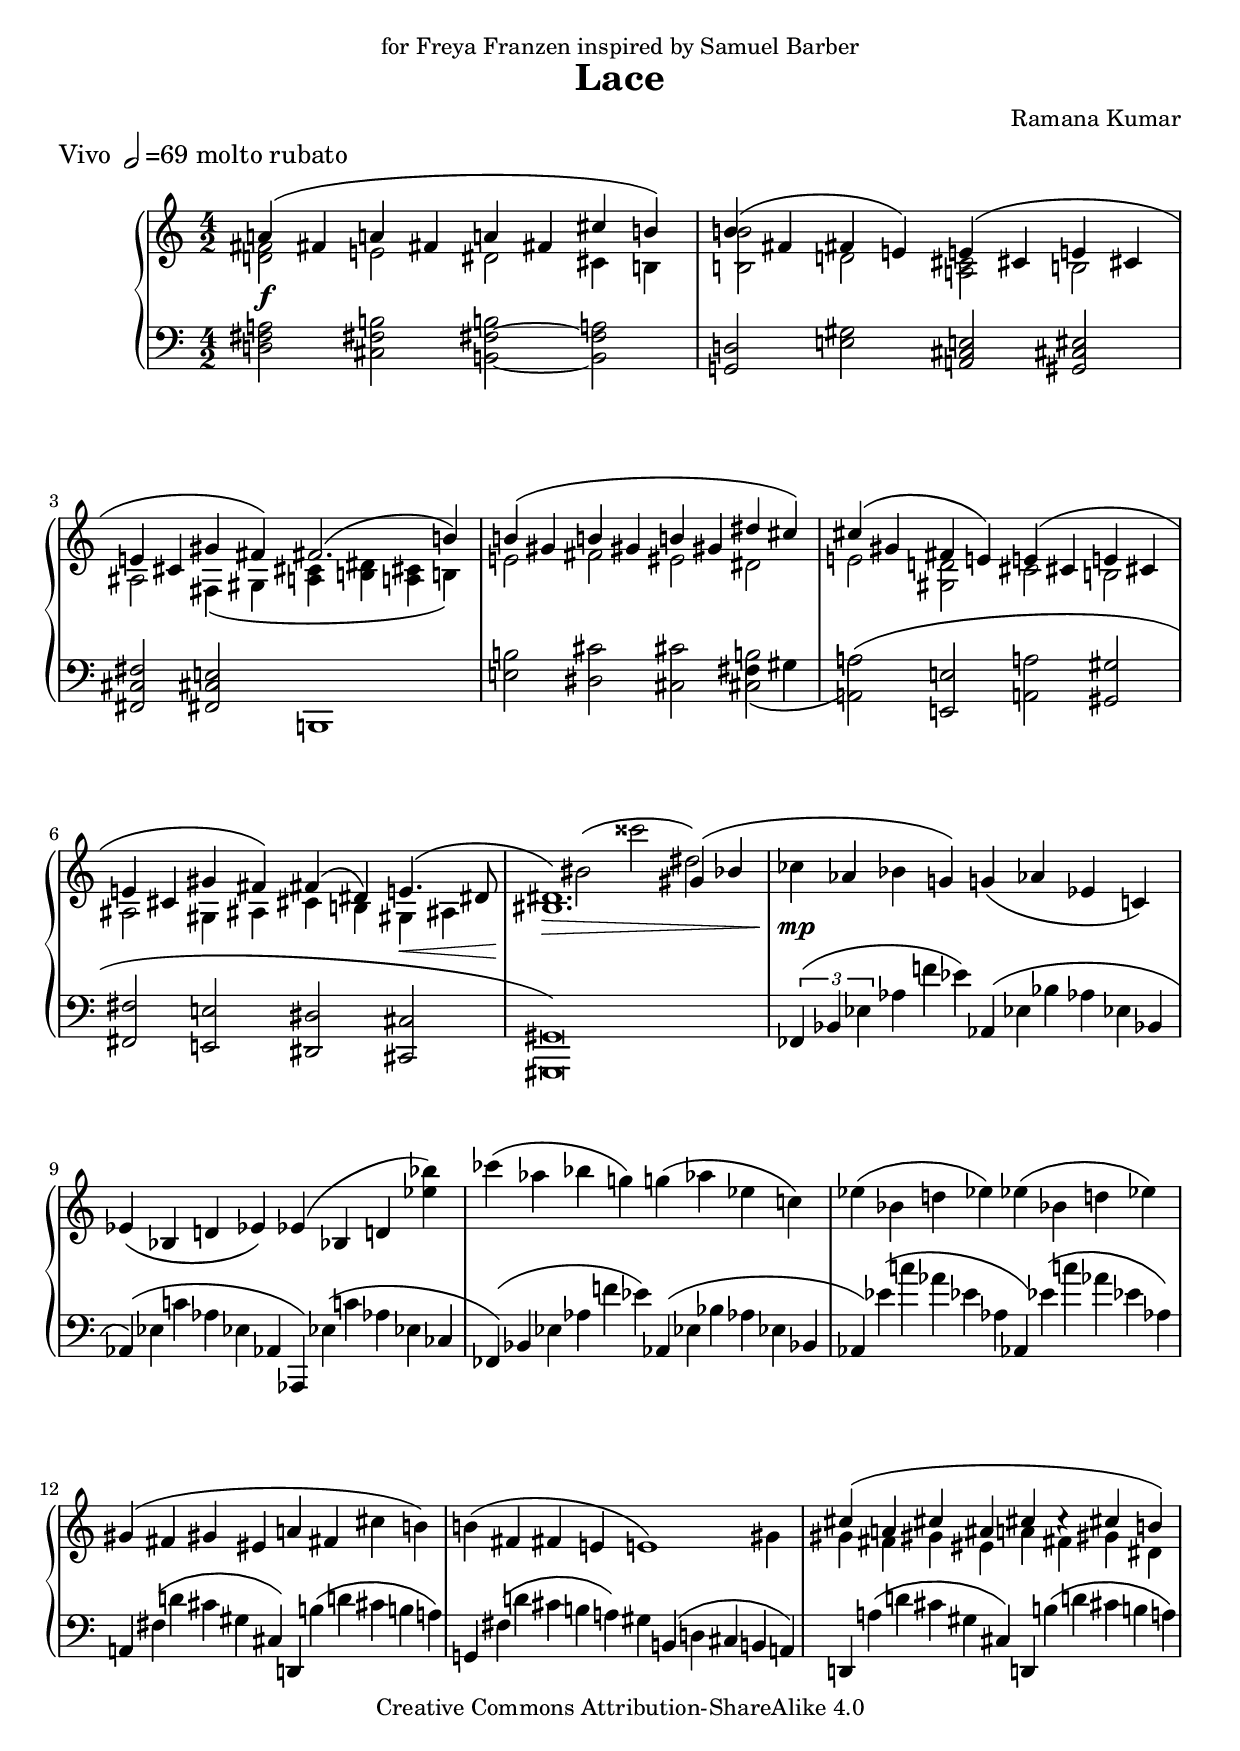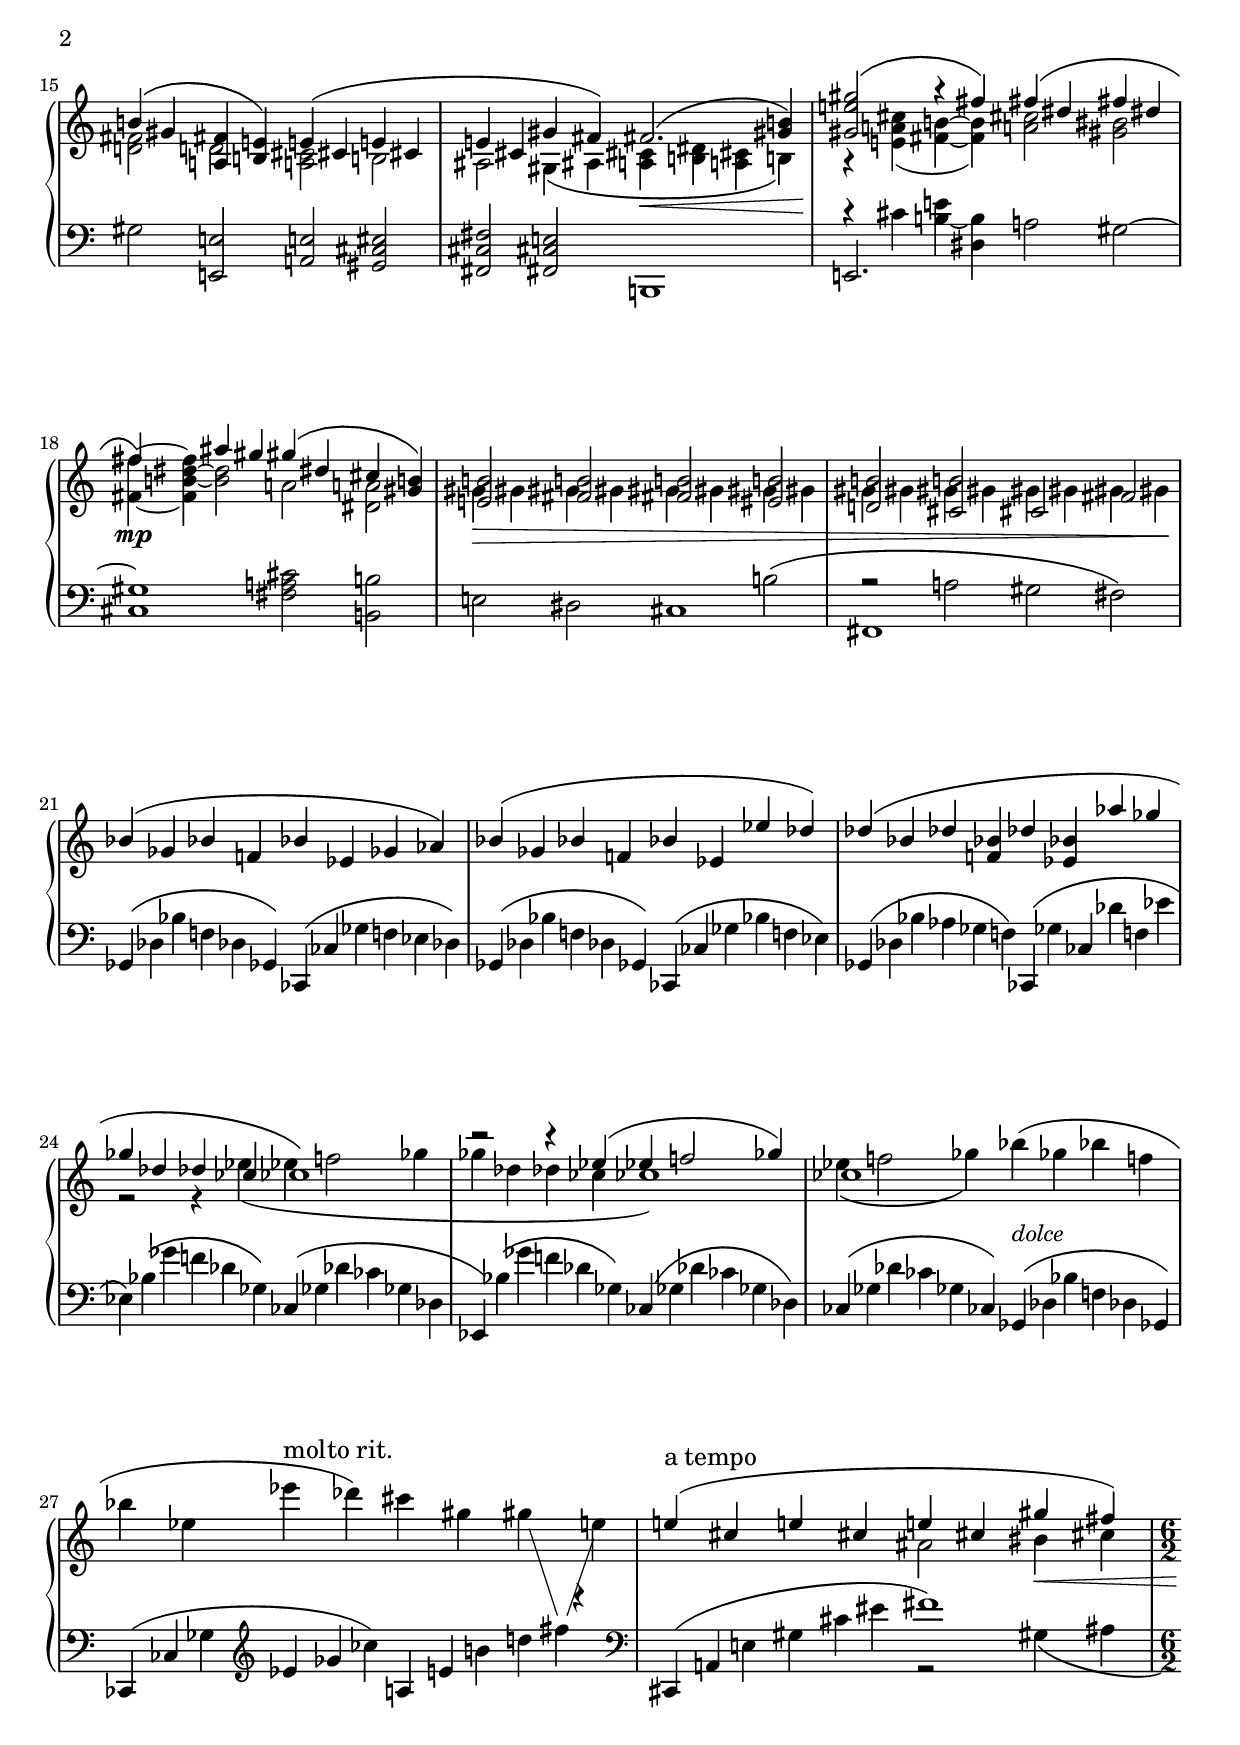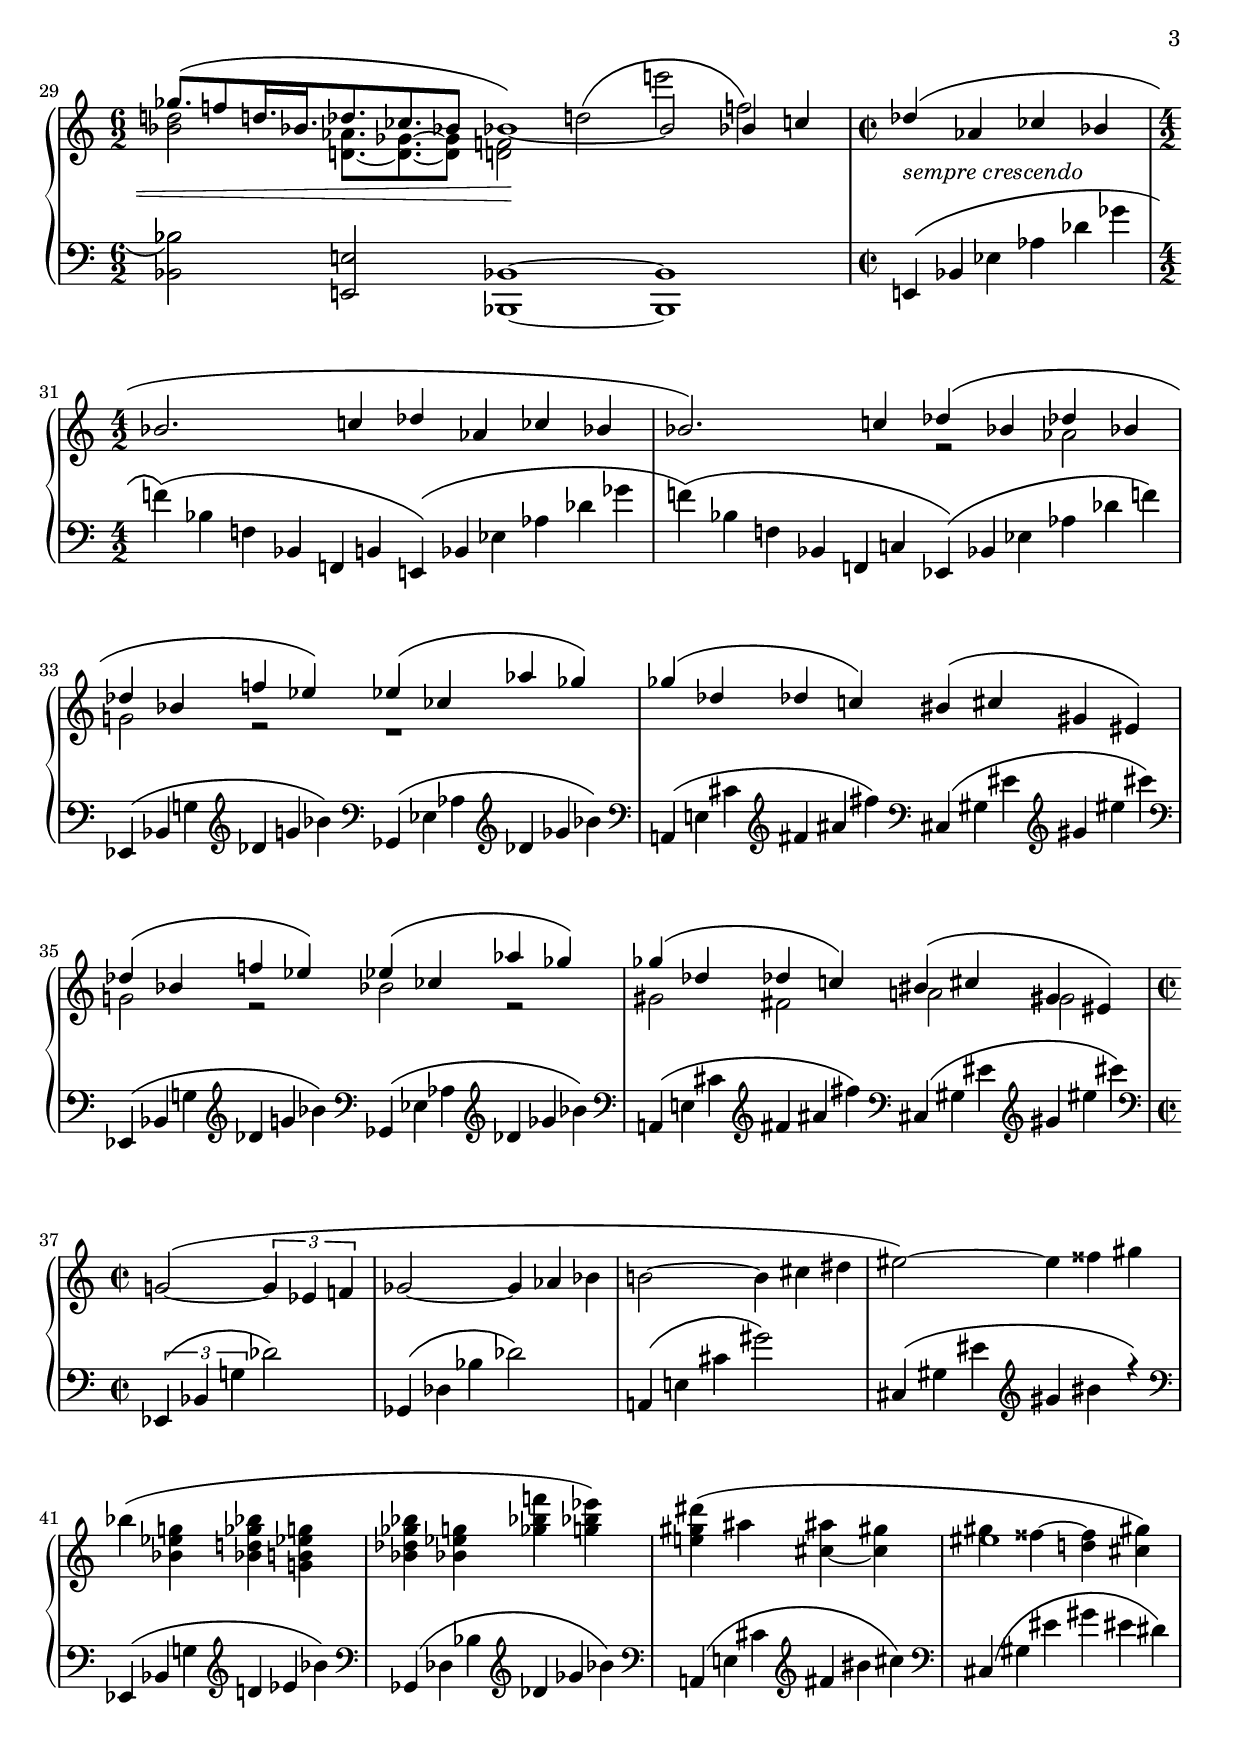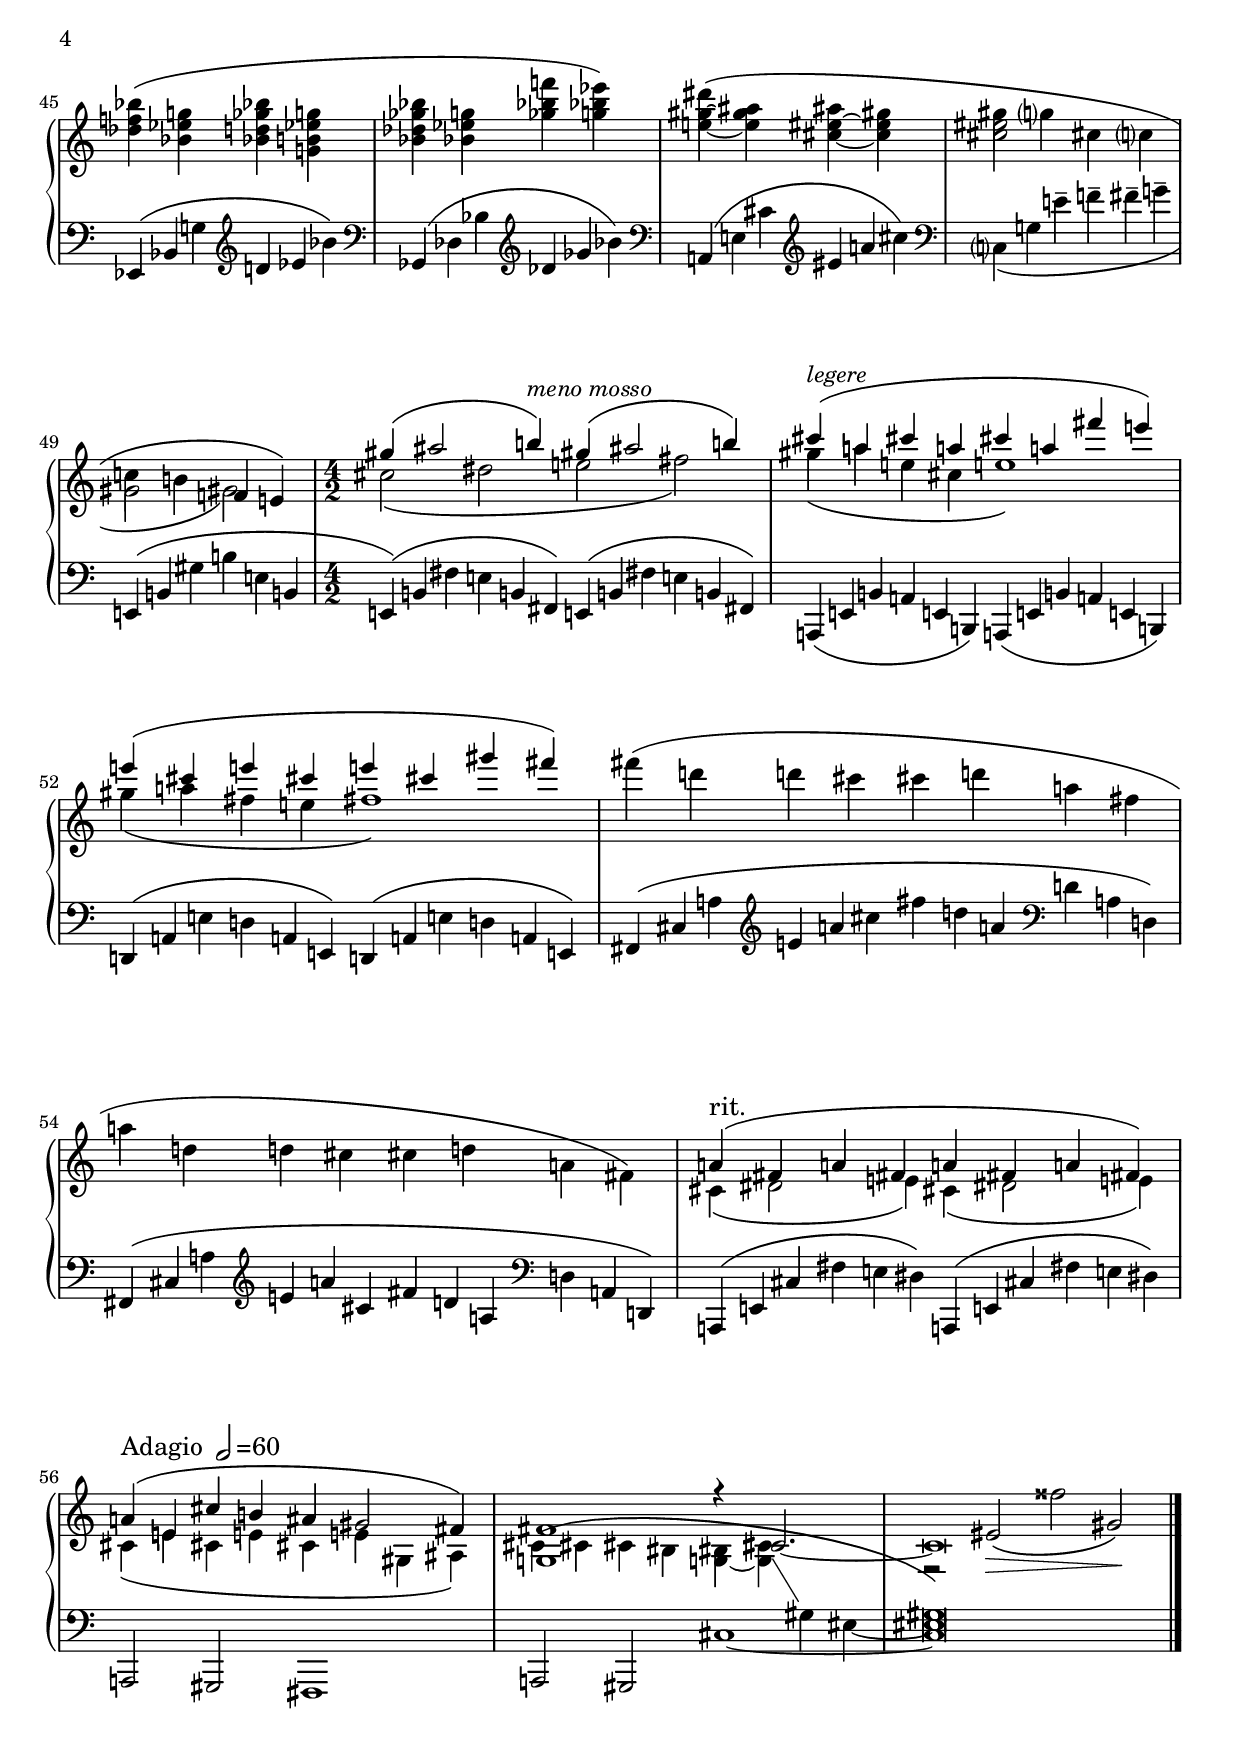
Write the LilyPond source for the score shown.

\version "2.22.0"

\header {
  title = "Lace"
  composer = "Ramana Kumar"
  piece = \markup{\large "Vivo " \note {2} #1 \large "=69 molto rubato"}
  dedication = "for Freya Franzen inspired by Samuel Barber"
  date = "2003"
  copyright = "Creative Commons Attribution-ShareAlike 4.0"
}

\paper {
  ragged-last-bottom = ##f
}

\score {
  \context PianoStaff <<
    \set PianoStaff.followVoice = ##t
    \set PianoStaff.explicitKeySignatureVisibility = #end-of-line-invisible
    \accidentalStyle Score.dodecaphonic
    \context Staff = right <<
      \clef treble
      \time 4/2
      << {
        \override TextScript.padding = #2.2 \once \override DynamicLineSpanner.padding = #3 \stemUp \tieNeutral \phrasingSlurUp \override PhrasingSlur.height-limit = #3.0 \override PhrasingSlur.ratio = #0.5 a'4_\f\( fis' a' fis' a' fis' cis'' b'\) |
        b'4\( fis' fis' e'\) e'\( cis' e' cis' |
        e'4 cis' gis' fis'\) fis'2.\( b'4\) |
        b'4\( gis' b' gis' b' gis' dis'' cis''\) |
        cis''4\( gis' fis' e'\) e'\( cis' e' cis' |
        e'4 cis' gis' fis'\) fis'\( dis'\) e'4.\( dis'8 |
        <bis dis'>1.\) \> gis'4\( bes' |
        \stemNeutral \phrasingSlurNeutral ces''4 \!\mp aes' bes' g'\) g'\( aes' ees' c'\) |
        ees'4\( bes d' ees'\) ees'\( bes d' <ees'' bes''>\) |
        ces'''4\( aes'' bes'' g''\) g''\(aes'' ees'' c''\) |
        ees''4\( bes' d'' ees''\) ees''\( bes' d'' ees''\) |
        gis'\( fis' gis' eis' a' fis' cis'' b'\) |
        b'4\( fis' fis' e' e'1\) |
        \stemUp \phrasingSlurUp cis''4\( a' cis'' ais' cis'' cis''\rest cis'' b'\) |
        b'4\( gis' <a fis'> <b e'>\) e'\( cis' e' cis' |
        e'4 cis' gis' fis'\) \override DynamicLineSpanner.padding = #2 fis'2.\<\( <gis' b'>4\) |
        <gis' e'' gis''>2\!\( r4 fis''\) fis''\( dis'' fis'' dis'' |
        fis''4\mp \revert DynamicLineSpanner.padding s \) ais'' gis'' gis''\( dis'' cis'' <gis' b'>\) |
        <e' b'>2 <fis' b'> <fis' b'> <eis' b'> |
        <d' b'>2 <cis' b'> cis' fis' |
        bes'4\( ges' bes' f' bes' ees' ges' aes'\) |
        bes'4\( ges' bes' f' bes' ees' ees'' des''\) |
        des''4\( bes' des'' <f' bes'> des'' <ees' bes'> aes'' ges'' |
        ges''4 des'' des'' ces'' ces''1\) |
        r2 r4 ees''\( ees'' f''2 ges''4\) |
        ces''1 \stemNeutral bes''4_\markup{\italic dolce}\( ges'' bes'' f'' |
        bes''4 ees'' ees'''^\markup{\large {molto rit.}} des'''\) cis''' gis'' gis''4*2/3 \change Staff=left fis'' \change Staff=right e'' |
        \stemUp e''4^\markup{\large {a tempo}}\( cis'' e'' cis'' e'' cis'' gis'' fis''\) |
        \time 6/2 ges''8.\( f''8 d''16. bes' des''8. ces'' bes'8 bes'1 ~ \) bes'2 bes'4 c'' |
        \time 2/2 \once \override TextScript.padding = #1.2 des''_\markup{\italic {sempre crescendo}}\( aes' ces'' bes' |
        \time 4/2 bes'2. c''4 des'' aes' ces'' bes' |
        bes'2.\) c''4 des''\( bes' des'' bes' |
        des''4 bes' f'' ees''\) ees''\( ces'' aes'' ges''\) |
        ges''4\( des'' des'' c''\) bis'\( cis'' gis' eis'\) |
        des''4\(bes' f'' ees''\) ees''\( ces'' aes'' ges''\) |
        ges''4\( des'' des'' c''\) bis'\( cis'' gis' eis'\) |
        \time 2/2 \stemNeutral \phrasingSlurNeutral g'2^\( ~ \tuplet 3/2 {g'4 ees' f'} |
        ges'2 ~ ges'4*2/3 aes' bes' |
        b'2 ~ b'4*2/3 cis'' dis'' |
        eis''2\) ~ eis''4*2/3 fisis'' gis'' |
        bes''4\( <bes' ees'' g''> <bes' d'' ges'' bes''> <g' b' ees'' g''> |
        <bes' des'' ges'' bes''>4 <bes' ees'' g''> <ges'' bes'' f'''> <g'' bes'' ees'''>\) |
        <e'' gis'' dis'''>4\( ais'' <cis'' ais''> ~ <cis'' gis''> |
        gis''4 fisis'' ~ <d'' fisis''> <cis'' gis''>\) |
        <des'' f'' bes''>4\( <bes' ees'' g''> <bes' d'' ges'' bes''> <g' b' ees'' g''> |
        <bes' des'' ges'' bes''>4 <bes' ees'' g''> <ges'' bes'' f'''> <g'' bes'' ees'''>\) |
        <e'' gis'' dis'''>4\( ~ <e'' gis'' ais''> <cis'' eis'' ais''> ~ <cis'' eis'' gis''> |
        gis''4 g''? cis'' c''? |
        c''4 b' f' e'\) |
        \time 4/2 \stemUp \phrasingSlurUp gis''4\( ais''2 b''4\)^\markup{\italic {meno mosso}} gis''\( ais''2 b''4\) |
        cis'''4^\markup{\italic legere}\( a'' cis''' a'' cis''' a'' fis''' e'''\) |
        e'''4\( cis''' e''' cis''' e''' cis''' gis''' fis'''\) |
        s\breve |
        s\breve |
        a'4^\markup{\large rit.}\( fis' a' fis' a' fis' a' fis'\) |
        a'4^\markup{\large "Adagio " \note {2} #1 \large "=60"}\( e' cis'' b' ais' gis'2 fis'4\)
        <g fis'>1 r4 cis'2. ~ |
        cis'\breve \bar "|."
      } \\
      {
        \stemDown \tieNeutral \phrasingSlurDown <d' fis'>2 e' dis' cis'4 b |
        <b b'>2 d' <a cis'> b |
        ais2 fis4\( gis <a cis'> <b dis'> <a cis'> b\) |
        e'2 fis' eis' dis' |
        e'2 <gis d'> cis' b |
        ais2 gis4 ais cis' b gis \< ais |
        s2 \! bis'2^\( cisis''' dis''\) |
        s\breve |
        s\breve |
        s\breve |
        s\breve |
        s\breve |
        s1 s2 s4 gis'4 |
        gis'4 fis' gis' eis' a' fis' gis' dis' |
        <d' fis'>2 d' <a cis'> b |
        ais2 gis4\( ais <a cis'> <b dis'> <a cis'> b\) |
        r4 <e' a' cis''>( <fis' b'> ~ <fis' b'>) <a' cis''>2 <gis' bis'> |
        <fis' fis''>4 ~ <fis' b' dis'' fis''> ~ <b' dis''>2 a' <dis' a'> |
        gis'4\> gis' gis' gis' gis' gis' gis' gis' |
        gis'4 gis' gis' gis' gis' gis' gis' gis'\! |
        s\breve |
        s\breve |
        s\breve |
        r2 r4 ees''\( ees'' f''2 ges''4 |
        ges''4 des'' des'' ces'' ces''1\) |
        ees''4\( f''2 ges''4\) s1 |
        s1 s1 |
        s1 ais'2 bis'4\< cis'' |
        \tieDown <bes' d''>2 <d' aes'>8. ~ \tieNeutral <d' ges'> ~ <d' ges'>8 <d' f'>2\! d''^\( e'''2 f''\) |
        s1 s\breve |
        s1 r2 aes' |
        g'2 r r1 |
        s\breve |
        g'2 r bes' r |
        gis'2 fis' a' gis' |
        \time 2/2 s1 |
        s1 |
        s1 |
        s1 |
        s1 |
        s1 |
        s1 |
        eis''1 |
        s1 |
        s1 |
        s1 |
        <cis'' eis''>2 s |
        s1 |
        \time 4/2 cis''2\( dis'' e'' fis''\) |
        gis''4\( a'' e'' cis'' e''1\) |
        gis''4\( a'' fis'' e'' fis''1\) | \once \override PhrasingSlur.height-limit = #5.0
        fis'''4^\( d''' d''' cis''' cis''' d''' a'' fis'' |
        a''4 d'' d'' cis'' cis'' d'' a' fis'\) |
        cis'4\( dis'2 e'4\) cis'\( dis'2 e'4\) |
        cis'4\( e' cis' e' cis' e' gis ais\) | \once \override PhrasingSlur.height-limit = #5.0
        cis'4^\( cis' cis' bis <g bis> ~ <g cis'> \change Staff=left gis eis ~ |
        <eis gis>\breve\) \bar "|."

      } >>
    >>
    \context Staff = left <<
      \clef bass
      \time 4/2
      << {
        \stemNeutral \tieNeutral \phrasingSlurNeutral \override PhrasingSlur.height-limit = #3.5 \override PhrasingSlur.ratio = #0.4 <d fis a>2 <cis fis b> <b, fis b> ~ <b, fis a> |
        <g, d>2 <e gis> <a, cis e> <gis, cis eis> |
        <fis, cis fis>2 <fis, cis e> b,,1 |
        <e b>2 <dis cis'> <cis cis'> <cis b> |
        <a, a>2\( <e, e> <a, a> <gis, gis> |
        <fis, fis>2 <e, e> <dis, dis> <cis, cis> |
        <gis,, gis,>\breve\) |
        \tuplet 3/2 {fes,4\( bes, ees} aes4*2/3 f' ees'\) aes,\( ees bes aes ees bes, |
        aes,4*2/3\)\( ees c' aes ees aes, aes,,\) ees\( c' aes ees ces |
        fes,4*2/3\)\( bes, ees aes f' ees'\) aes,\( ees bes aes ees bes, |
        aes,4*2/3\) ees'\( c'' aes' ees' aes aes,\) ees'\( c'' aes' ees' aes\) |
        a,4*2/3 fis\( d' cis' gis cis\) d, b\( d' cis' b a\) |
        g,4*2/3 fis\( d' cis' b a\) gis b,\( d cis b, a,\) |
        d,4*2/3 a\( d' cis' gis cis\) d, b\(d' cis' b a\) |
        gis2 <e, e> <a, e> <gis, cis eis> |
        <fis, cis fis>2 <fis, cis e> b,,1 |
        e,2. dis4 a2 gis ~ |
        <cis gis>1 <fis a cis'>2 <b, b> |
        e2 dis s2 b\( |
        r2 a gis fis\) |
        ges,4*2/3\( des bes f des ges,\) ces,\( ces ges f ees des\) |
        ges,4*2/3\( des bes f des ges,\) ces,\( ces ges bes f ees\) |
        ges,4*2/3\( des bes aes ges f\) ces,\( ges ces des' f ees' |
        ees4*2/3\) bes\( ges' f' des' ges\) ces\( ges des' ces' ges des |
        ees,4*2/3\) bes\( ges' f' des' ges\) ces\( ges des' ces' ges des\) |
        ces4*2/3\( ges des' ces' ges ces\) ges,\( des bes f des ges,\) |
        ces,4*2/3\( ces ges \clef treble ees' ges' ces''\) a e' b' d''4 r4 |
        \clef bass cis,4*2/3\( a, e gis cis' eis' fis'1\) |
        <bes, bes>2 <e, e> <bes,, bes,>1 ~ <bes,, bes,>1 |
        e,4*2/3\( bes, ees aes des' ges' |
        f'4*2/3\)\( bes f bes, f, b, e,\)\( bes, ees aes des' ges' |
        f'4*2/3\)\( bes f bes, f, c ees,\)\( bes, ees aes des' f'\) |
        ees,4*2/3\( bes, g \clef treble des' g' bes'\) \clef bass ges,\( ees aes \clef treble des' ges' bes'\) |
        \clef bass a,4*2/3\( e cis' \clef treble fis' ais' fis''\) \clef bass cis\( gis eis' \clef treble gis' eis'' cis'''\) |
        \clef bass ees,4*2/3\( bes, g \clef treble des' g' bes'\) \clef bass ges,\( ees aes \clef treble des' ges' bes'\) |
        \clef bass a,4*2/3\( e cis' \clef treble fis' ais' fis''\) \clef bass cis\( gis eis' \clef treble gis' eis'' cis'''\) |
        \clef bass \time 2/2 \tuplet 3/2 {ees,4\( bes, g} des'2\) |
        ges,4*2/3\( des bes des'2\) |
        a,4*2/3\( e cis' gis'2\) |
        cis4*2/3\( gis eis' \clef treble gis' bis' r\) |
        \clef bass ees,4*2/3\( bes, g \clef treble d' ees' bes'\) |
        \clef bass ges,4*2/3\( des bes \clef treble des' ges' bes'\) |
        \clef bass a,4*2/3\( e cis' \clef treble fis' bis' cis''\) |
        \clef bass cis4*2/3\( gis eis' gis' eis' dis'\) |
        ees,4*2/3\( bes, g \clef treble d' ees' bes'\) |
        \clef bass ges,4*2/3\( des bes \clef treble des' ges' bes'\) |
        \clef bass a,4*2/3\( e cis' \clef treble eis' a' cis''\) |
        \clef bass s1 |
        e,4*2/3\( b, gis b e b, |
        \time 4/2 e,4*2/3\)\( b, fis e b, fis,\) e,\( b, fis e b, fis,\) |
        a,,4*2/3\( e, b, a, e, b,,\) a,,\( e, b, a, e, b,,\) |
        d,4*2/3\( a, e d a, e,\) d,\( a, e d a, e,\) |
        fis,4*2/3\( cis a \clef treble e' a' cis'' fis'' d'' a' \clef bass d' a d\) |
        fis,4*2/3\( cis a \clef treble e' a' cis' fis' d' a \clef bass d a, d,\) |
        a,,4*2/3\( e, cis fis e dis\) a,,\( e, cis fis e dis\) |
        a,,2 gis,, fis,,1 |
        a,,2 gis,, \tieDown cis1 ~ |
        <cis eis gis>\breve \tieNeutral \bar "|."
      } \\
      {
        s\breve |
        s\breve |
        s\breve |
        s1 s2 fis4\( gis |
        a2\) s2 s1 |
        s\breve |
        s\breve |
        s\breve |
        s\breve |
        s\breve |
        s\breve |
        s\breve |
        s\breve |
        s\breve |
        s\breve |
        s\breve |
        cis'4\rest cis' <b e'> ~ b s1 |
        s\breve |
        s1 cis |
        fis,1 s1 |
        s\breve |
        s\breve |
        s\breve |
        s\breve |
        s\breve |
        s\breve |
        s1 s1 |
        s1 r2 gis4\( ais bes2\) s2
        s1 s\breve |
        s\breve |
        s\breve |
        s\breve |
        s\breve |
        s\breve |
        s\breve |
        \time 2/2 s1 |
        s1 |
        s1 |
        s1 |
        s1 |
        s1 |
        s1 |
        s1 |
        s1 |
        s1 |
        s1 |
        c?4*2/3_\( g e'^- f'^- fis'^- g'^- |
        \change Staff=right gis'2^- gis'\) \change Staff=left |
        \time 4/2 s\breve |
        s\breve |
        s\breve |
        s\breve |
        s\breve |
        s\breve |
        s\breve |
        s\breve |
        \change Staff=right \stemNeutral r2 eis'\>\( fisis'' gis'\)\! \bar "|."
      } >>
    >>
  >>
}
